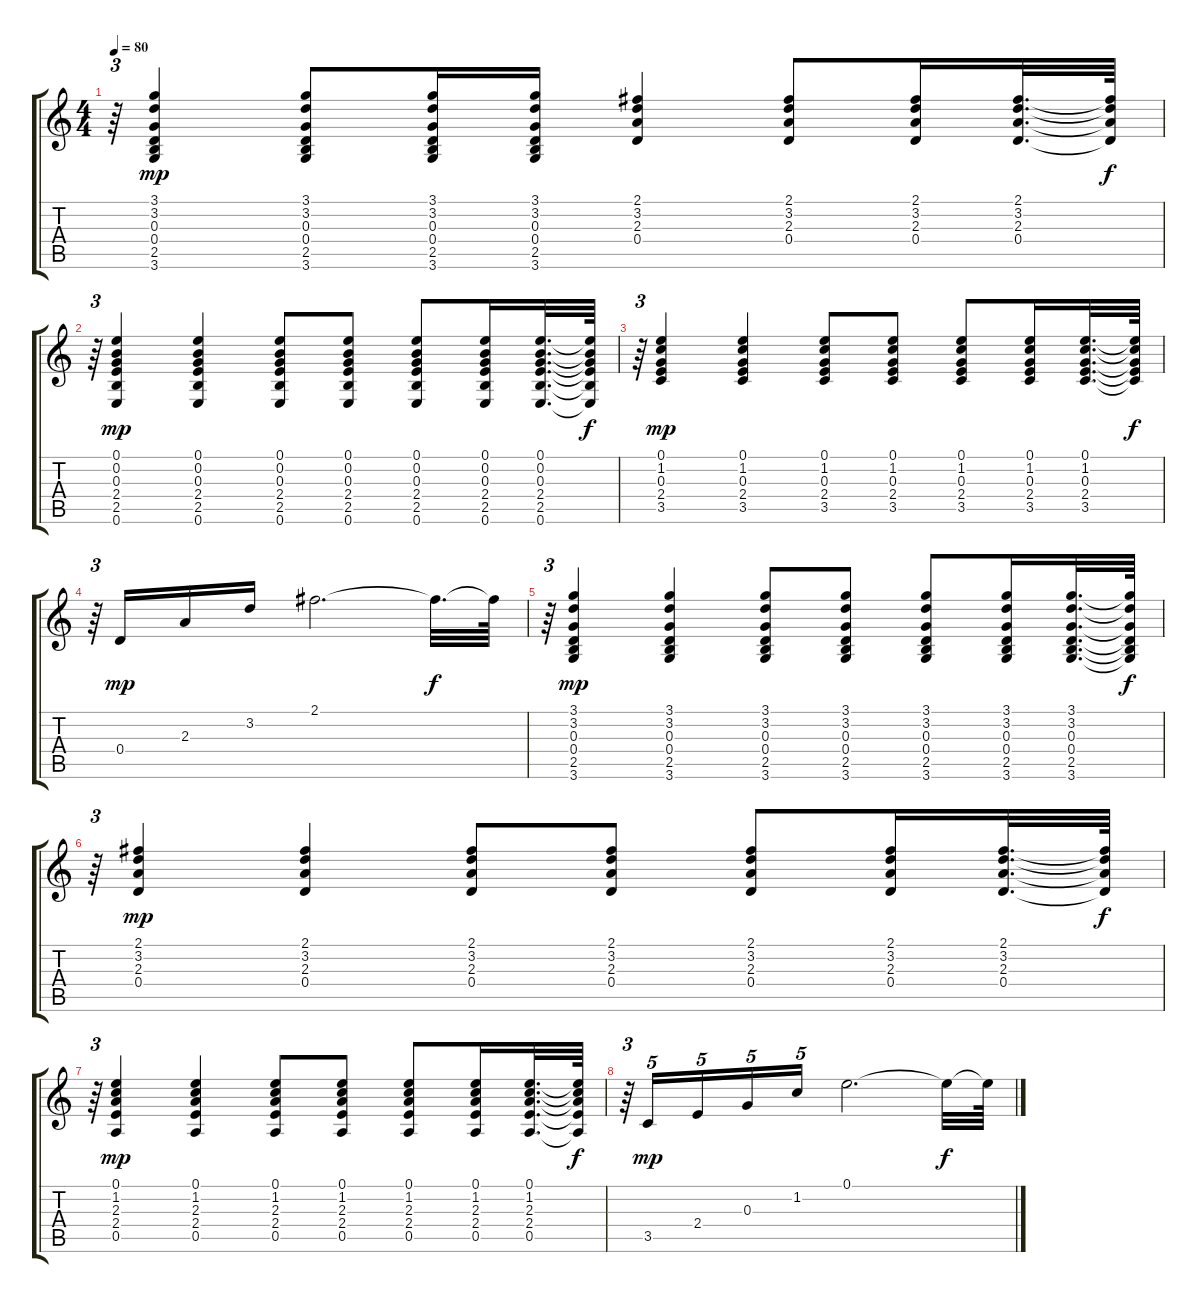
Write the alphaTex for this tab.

\track "" {instrument acousticguitarsteel bank 1}
\staff {score tabs}
\tuning (E4 B3 G3 D3 A2 E2) {hide}
\ts (4 4)
\tempo 80
\clef g2
\ks c
r.64{tu (3 2) dy f} (3.1 3.2 0.3 0.4 2.5 3.6).4{dy mp} (3.1 3.2 0.3 0.4 2.5 3.6).8 (3.1 3.2 0.3 0.4 2.5 3.6).16 (3.1 3.2 0.3 0.4 2.5 3.6).16 (2.1 3.2 2.3 0.4).4 (2.1 3.2 2.3 0.4).8 (2.1 3.2 2.3 0.4).16 (2.1 3.2 2.3 0.4).32{d} (2.1{t} 3.2{t} 2.3{t} 0.4{t}).64{dy f} |
r.64{tu (3 2)} (0.1 0.2 0.3 2.4 2.5 0.6).4{dy mp} (0.1 0.2 0.3 2.4 2.5 0.6).4 (0.1 0.2 0.3 2.4 2.5 0.6).8 (0.1 0.2 0.3 2.4 2.5 0.6).8 (0.1 0.2 0.3 2.4 2.5 0.6).8 (0.1 0.2 0.3 2.4 2.5 0.6).16 (0.1 0.2 0.3 2.4 2.5 0.6).32{d} (0.1{t} 0.2{t} 0.3{t} 2.4{t} 2.5{t} 0.6{t}).64{dy f} |
r.64{tu (3 2)} (0.1 1.2 0.3 2.4 3.5).4{dy mp} (0.1 1.2 0.3 2.4 3.5).4 (0.1 1.2 0.3 2.4 3.5).8 (0.1 1.2 0.3 2.4 3.5).8 (0.1 1.2 0.3 2.4 3.5).8 (0.1 1.2 0.3 2.4 3.5).16 (0.1 1.2 0.3 2.4 3.5).32{d} (0.1{t} 1.2{t} 0.3{t} 2.4{t} 3.5{t}).64{dy f} |
r.64{tu (3 2)} 0.4.16{dy mp} 2.3.16 3.2.16 2.1.2{d} 2.1{t}.32{d dy f} 2.1{t}.64 |
r.64{tu (3 2)} (3.1 3.2 0.3 0.4 2.5 3.6).4{dy mp} (3.1 3.2 0.3 0.4 2.5 3.6).4 (3.1 3.2 0.3 0.4 2.5 3.6).8 (3.1 3.2 0.3 0.4 2.5 3.6).8 (3.1 3.2 0.3 0.4 2.5 3.6).8 (3.1 3.2 0.3 0.4 2.5 3.6).16 (3.1 3.2 0.3 0.4 2.5 3.6).32{d} (3.1{t} 3.2{t} 0.3{t} 0.4{t} 2.5{t} 3.6{t}).64{dy f} |
r.64{tu (3 2)} (2.1 3.2 2.3 0.4).4{dy mp} (2.1 3.2 2.3 0.4).4 (2.1 3.2 2.3 0.4).8 (2.1 3.2 2.3 0.4).8 (2.1 3.2 2.3 0.4).8 (2.1 3.2 2.3 0.4).16 (2.1 3.2 2.3 0.4).32{d} (2.1{t} 3.2{t} 2.3{t} 0.4{t}).64{dy f} |
r.64{tu (3 2)} (0.1 1.2 2.3 2.4 0.5).4{dy mp} (0.1 1.2 2.3 2.4 0.5).4 (0.1 1.2 2.3 2.4 0.5).8 (0.1 1.2 2.3 2.4 0.5).8 (0.1 1.2 2.3 2.4 0.5).8 (0.1 1.2 2.3 2.4 0.5).16 (0.1 1.2 2.3 2.4 0.5).32{d} (0.1{t} 1.2{t} 2.3{t} 2.4{t} 0.5{t}).64{dy f} |
r.64{tu (3 2)} 3.5.16{tu (5 4) dy mp} 2.4.16{tu (5 4)} 0.3.16{tu (5 4)} 1.2.16{tu (5 4)} 0.1.2{d} 0.1{t}.32{dy f} 0.1{t}.64
